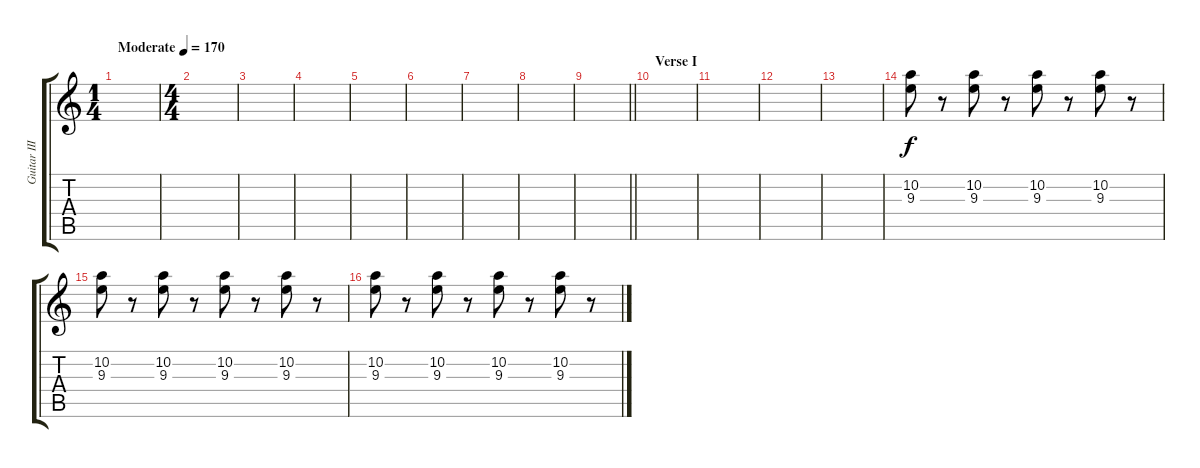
\track ("Guitar III" "Guitar III") {instrument distortionguitar}
\staff {score tabs}
\tuning (E4 B3 G3 D3 A2 D2) {hide}
\ts (1 4)
\tempo (170 "Moderate")
\clef g2
\ks c
|
\ts (4 4)
|
|
|
|
|
|
|
\barLineRight lightlight
|
\section ("" "Verse I")
|
|
|
|
(10.2 9.3).8 r.8 (10.2 9.3).8 r.8 (10.2 9.3).8 r.8 (10.2 9.3).8 r.8 |
(10.2 9.3).8 r.8 (10.2 9.3).8 r.8 (10.2 9.3).8 r.8 (10.2 9.3).8 r.8 |
(10.2 9.3).8 r.8 (10.2 9.3).8 r.8 (10.2 9.3).8 r.8 (10.2 9.3).8 r.8
